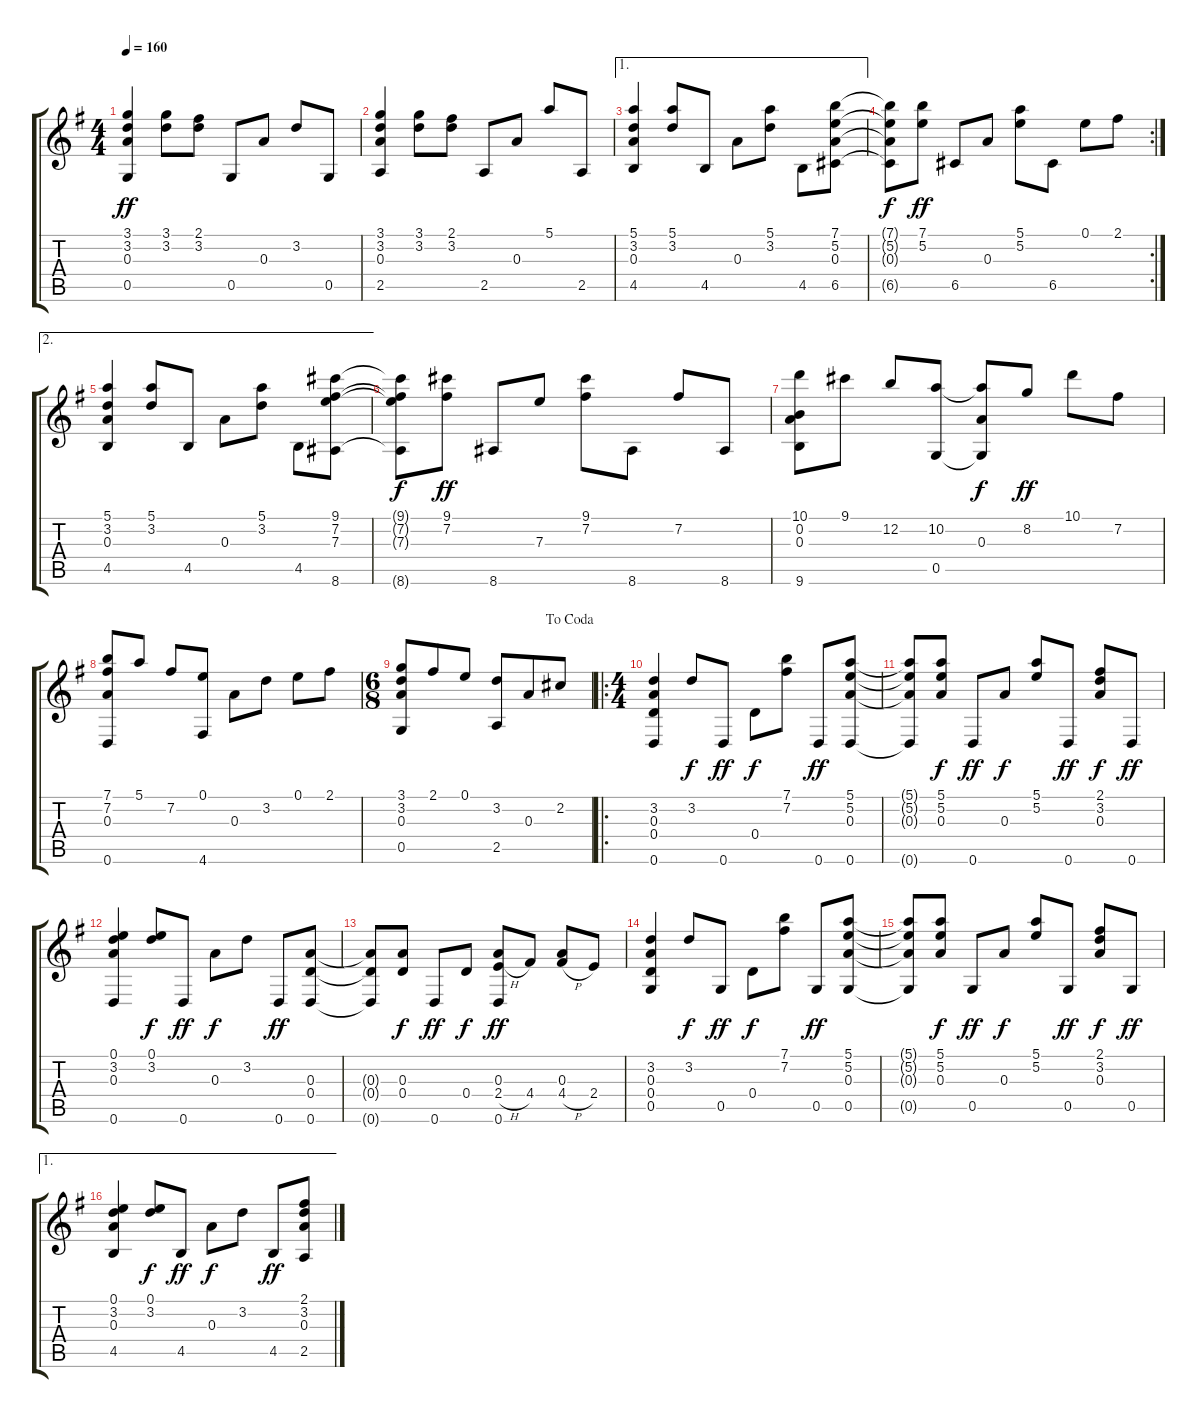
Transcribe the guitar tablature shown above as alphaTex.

\track "" {instrument acousticguitarsteel}
\staff {score tabs}
\tuning (E4 B3 A3 D3 G2 D2) {hide}
\ts (4 4)
\tempo 160
\clef g2
\ks g
(3.1 3.2 0.3 0.5).4{dy ff} (3.1 3.2).8 (2.1 3.2).8 0.5.8 0.3.8 3.2.8 0.5.8 |
(3.1 3.2 0.3 2.5).4 (3.1 3.2).8 (2.1 3.2).8 2.5.8 0.3.8 5.1.8 2.5.8 |
\ae 1
(5.1 3.2 0.3 4.5).4 (5.1 3.2).8 4.5.8 0.3.8 (5.1 3.2).8 4.5.8 (7.1 5.2 0.3 6.5).8 |
\rc 2
(7.1{t} 5.2{t} 0.3{t} 6.5{t}).8{dy f} (7.1 5.2).8{dy ff} 6.5.8 0.3.8 (5.1 5.2).8 6.5.8 0.1.8 2.1.8 |
\ae 2
(5.1 3.2 0.3 4.5).4 (5.1 3.2).8 4.5.8 0.3.8 (5.1 3.2).8 4.5.8 (9.1 7.2 7.3 8.6).8 |
(9.1{t} 7.2{t} 7.3{t} 8.6{t}).8{dy f} (9.1 7.2).8{dy ff} 8.6.8 7.3.8 (9.1 7.2).8 8.6.8 7.2.8 8.6.8 |
(10.1 0.2 0.3 9.6).8 9.1.8 12.2.8 (10.2 0.5).8 (10.2{t} 0.3 0.5{t}).8{dy f} 8.2.8{dy ff} 10.1.8 7.2.8 |
(7.1 7.2 0.3 0.6).8 5.1.8 7.2.8 (0.1 4.6).8 0.3.8 3.2.8 0.1.8 2.1.8 |
\ts (6 8)
\jump dacoda
(3.1 3.2 0.3 0.5).8 2.1.8 0.1.8 (3.2 2.5).8 0.3.8 2.2.8 |
\ro
\ts (4 4)
(3.2 0.3 0.4 0.6).4 3.2.8{dy f} 0.6.8{dy ff} 0.4.8{dy f} (7.1 7.2).8 0.6.8{dy ff} (5.1 5.2 0.3 0.6).8 |
(5.1{t} 5.2{t} 0.3{t} 0.6{t}).8 (5.1 5.2 0.3).8{dy f} 0.6.8{dy ff} 0.3.8{dy f} (5.1 5.2).8 0.6.8{dy ff} (2.1 3.2 0.3).8{dy f} 0.6.8{dy ff} |
(0.1 3.2 0.3 0.6).4 (0.1 3.2).8{dy f} 0.6.8{dy ff} 0.3.8{dy f} 3.2.8 0.6.8{dy ff} (0.3 0.4 0.6).8 |
(0.3{t} 0.4{t} 0.6{t}).8 (0.3 0.4).8{dy f} 0.6.8{dy ff} 0.4.8{dy f} (0.3 2.4{h} 0.6).8{dy ff} 4.4.8 (0.3 4.4{h}).8 2.4.8 |
(3.2 0.3 0.4 0.5).4 3.2.8{dy f} 0.5.8{dy ff} 0.4.8{dy f} (7.1 7.2).8 0.5.8{dy ff} (5.1 5.2 0.3 0.5).8 |
(5.1{t} 5.2{t} 0.3{t} 0.5{t}).8 (5.1 5.2 0.3).8{dy f} 0.5.8{dy ff} 0.3.8{dy f} (5.1 5.2).8 0.5.8{dy ff} (2.1 3.2 0.3).8{dy f} 0.5.8{dy ff} |
\ae 1
(0.1 3.2 0.3 4.5).4 (0.1 3.2).8{dy f} 4.5.8{dy ff} 0.3.8{dy f} 3.2.8 4.5.8{dy ff} (2.1 3.2 0.3 2.5).8
